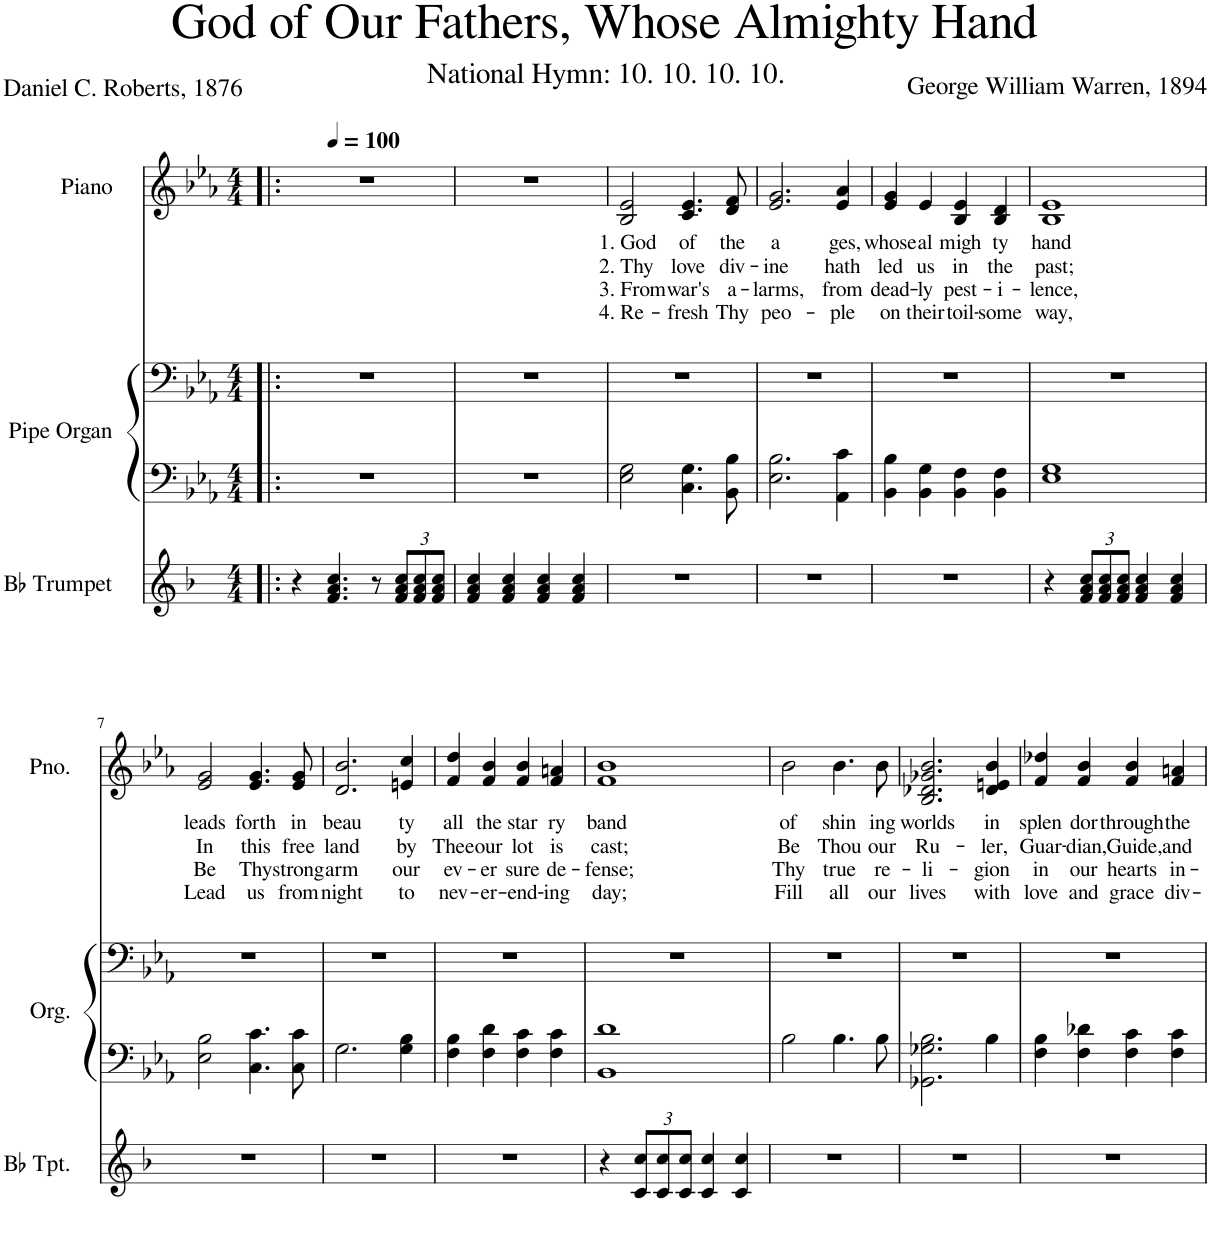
**kern	**kern	**kern	**kern	**text	**text	**text	**text
*part3	*part2	*part2	*part1	*part1	*part1	*part1	*part1
*staff4	*staff3	*staff2	*staff1	*staff1	*staff1	*staff1	*staff1
*I"Bb Trumpet	*I"Pipe Organ	*	*I"Piano	*	*	*	*
*I'Bb Tpt.	*I'Org.	*	*I'Pno.	*	*	*	*
*clefG2	*clefF4	*clefF4	*clefG2	*	*	*	*
*Trd1c2	*	*	*	*	*	*	*
*k[b-]	*k[b-e-a-]	*k[b-e-a-]	*k[b-e-a-]	*	*	*	*
*M4/4	*M4/4	*M4/4	*M4/4	*	*	*	*
=1!|:	=1!|:	=1!|:	=1!|:	=1!|:	=1!|:	=1!|:	=1!|:
*	*	*	*^	*	*	*	*
4r	1r	1r	1r	4ryy	.	.	.	.
*	*	*	*MM100	*	*	*	*	*
4.f/ 4.a/ 4.cc/	.	.	.	2.ryy	.	.	.	.
8r	.	.	.	.	.	.	.	.
*Xbrackettup	*	*	*	*	*	*	*	*
12f/ 12a/ 12cc/L	.	.	.	.	.	.	.	.
12f/ 12a/ 12cc/	.	.	.	.	.	.	.	.
12f/ 12a/ 12cc/J	.	.	.	.	.	.	.	.
*	*	*	*v	*v	*	*	*	*
=2	=2	=2	=2	=2	=2	=2	=2
4f/ 4a/ 4cc/	1r	1r	1r	.	.	.	.
4f/ 4a/ 4cc/	.	.	.	.	.	.	.
4f/ 4a/ 4cc/	.	.	.	.	.	.	.
4f/ 4a/ 4cc/	.	.	.	.	.	.	.
=3	=3	=3	=3	=3	=3	=3	=3
!	!	!	!	!LO:LY:b	!LO:LY:b	!LO:LY:b	!LO:LY:b
1r	2E-\ 2G\	1r	2B-/ 2e-/	1. God	2. Thy	3. From	4. Re-
!	!	!	!	!LO:LY:b	!LO:LY:b	!LO:LY:b	!LO:LY:b
.	4.C\ 4.G\	.	4.c/ 4.e-/	of	love	war's	-fresh
!	!	!	!	!LO:LY:b	!LO:LY:b	!LO:LY:b	!LO:LY:b
.	8BB-\ 8B-\	.	8d/ 8f/	the	div-	a-	Thy
=4	=4	=4	=4	=4	=4	=4	=4
!	!	!	!	!LO:LY:b	!LO:LY:b	!LO:LY:b	!LO:LY:b
1r	2.E-\ 2.B-\	1r	2.e-/ 2.g/	a	-ine	-larms,	peo-
!	!	!	!	!LO:LY:b	!LO:LY:b	!LO:LY:b	!LO:LY:b
.	4AA-\ 4c\	.	4e-/ 4a-/	ges,	hath	from	-ple
=5	=5	=5	=5	=5	=5	=5	=5
!	!	!	!	!LO:LY:b	!LO:LY:b	!LO:LY:b	!LO:LY:b
1r	4BB-\ 4B-\	1r	4e-/ 4g/	whose	led	dead-	on
!	!	!	!	!LO:LY:b	!LO:LY:b	!LO:LY:b	!LO:LY:b
.	4BB-\ 4G\	.	4e-/	al	us	-ly	their
!	!	!	!	!LO:LY:b	!LO:LY:b	!LO:LY:b	!LO:LY:b
.	4BB-\ 4F\	.	4B-/ 4e-/	migh	in	pest-	toil-
!	!	!	!	!LO:LY:b	!LO:LY:b	!LO:LY:b	!LO:LY:b
.	4BB-\ 4F\	.	4B-/ 4d/	ty	the	-i-	-some
=6	=6	=6	=6	=6	=6	=6	=6
!	!	!	!	!LO:LY:b	!LO:LY:b	!LO:LY:b	!LO:LY:b
*	*	*	*^	*	*	*	*
4r	1E- 1G	1r	1e-	1B-	hand	past;	-lence,	way,
12f/ 12a/ 12cc/L	.	.	.	.	.	.	.	.
12f/ 12a/ 12cc/	.	.	.	.	.	.	.	.
12f/ 12a/ 12cc/J	.	.	.	.	.	.	.	.
4f/ 4a/ 4cc/	.	.	.	.	.	.	.	.
4f/ 4a/ 4cc/	.	.	.	.	.	.	.	.
*	*	*	*v	*v	*	*	*	*
!!LO:LB:g=z
=7	=7	=7	=7	=7	=7	=7	=7
!	!	!	!	!LO:LY:b	!LO:LY:b	!LO:LY:b	!LO:LY:b
1r	2E-\ 2B-\	1r	2e-/ 2g/	leads	In	Be	Lead
!	!	!	!	!LO:LY:b	!LO:LY:b	!LO:LY:b	!LO:LY:b
.	4.C\ 4.c\	.	4.e-/ 4.g/	forth	this	Thy	us
!	!	!	!	!LO:LY:b	!LO:LY:b	!LO:LY:b	!LO:LY:b
.	8C\ 8c\	.	8e-/ 8g/	in	free	strong	from
=8	=8	=8	=8	=8	=8	=8	=8
!	!	!	!	!LO:LY:b	!LO:LY:b	!LO:LY:b	!LO:LY:b
1r	2.G\	1r	2.d/ 2.b-/	beau	land	arm	night
!	!	!	!	!LO:LY:b	!LO:LY:b	!LO:LY:b	!LO:LY:b
.	4G\ 4B-\	.	4en/ 4cc/	ty	by	our	to
=9	=9	=9	=9	=9	=9	=9	=9
!	!	!	!	!LO:LY:b	!LO:LY:b	!LO:LY:b	!LO:LY:b
1r	4F\ 4B-\	1r	4f/ 4dd/	all	Thee	ev-	nev-
!	!	!	!	!LO:LY:b	!LO:LY:b	!LO:LY:b	!LO:LY:b
.	4F\ 4d\	.	4f/ 4b-/	the	our	-er	-er-
!	!	!	!	!LO:LY:b	!LO:LY:b	!LO:LY:b	!LO:LY:b
.	4F\ 4c\	.	4f/ 4b-/	star	lot	sure	-end-
!	!	!	!	!LO:LY:b	!LO:LY:b	!LO:LY:b	!LO:LY:b
.	4F\ 4c\	.	4f/ 4an/	ry	is	de-	-ing
=10	=10	=10	=10	=10	=10	=10	=10
!	!	!	!	!LO:LY:b	!LO:LY:b	!LO:LY:b	!LO:LY:b
*	*	*	*^	*	*	*	*
4r	1BB- 1d	1r	1b-	1f	band	cast;	-fense;	day;
12c/ 12cc/L	.	.	.	.	.	.	.	.
12c/ 12cc/	.	.	.	.	.	.	.	.
12c/ 12cc/J	.	.	.	.	.	.	.	.
4c/ 4cc/	.	.	.	.	.	.	.	.
4c/ 4cc/	.	.	.	.	.	.	.	.
*	*	*	*v	*v	*	*	*	*
=11	=11	=11	=11	=11	=11	=11	=11
!	!	!	!	!LO:LY:b	!LO:LY:b	!LO:LY:b	!LO:LY:b
1r	2B-\	1r	2b-\	of	Be	Thy	Fill
!	!	!	!	!LO:LY:b	!LO:LY:b	!LO:LY:b	!LO:LY:b
.	4.B-\	.	4.b-\	shin	Thou	true	all
!	!	!	!	!LO:LY:b	!LO:LY:b	!LO:LY:b	!LO:LY:b
.	8B-\	.	8b-\	ing	our	re-	our
=12	=12	=12	=12	=12	=12	=12	=12
!	!	!	!	!LO:LY:b	!LO:LY:b	!LO:LY:b	!LO:LY:b
1r	2.GG-X\ 2.G-X\ 2.B-\	1r	2.B-/ 2.d-X/ 2.g-X/ 2.b-/	worlds	Ru-	-li-	lives
!	!	!	!	!LO:LY:b	!LO:LY:b	!LO:LY:b	!LO:LY:b
.	4B-\	.	4d-/ 4en/ 4b-/	in	-ler,	-gion	with
=13	=13	=13	=13	=13	=13	=13	=13
!	!	!	!	!LO:LY:b	!LO:LY:b	!LO:LY:b	!LO:LY:b
1r	4F\ 4B-\	1r	4f/ 4dd-X/	splen	Guar-	in	love
!	!	!	!	!LO:LY:b	!LO:LY:b	!LO:LY:b	!LO:LY:b
.	4F\ 4d-X\	.	4f/ 4b-/	dor	-dian,	our	and
!	!	!	!	!LO:LY:b	!LO:LY:b	!LO:LY:b	!LO:LY:b
.	4F\ 4c\	.	4f/ 4b-/	through	Guide,	hearts	grace
!	!	!	!	!LO:LY:b	!LO:LY:b	!LO:LY:b	!LO:LY:b
.	4F\ 4c\	.	4f/ 4an/	the	and	in-	div-
=	=	=	=	=	=	=	=
*-	*-	*-	*-	*-	*-	*-	*-
